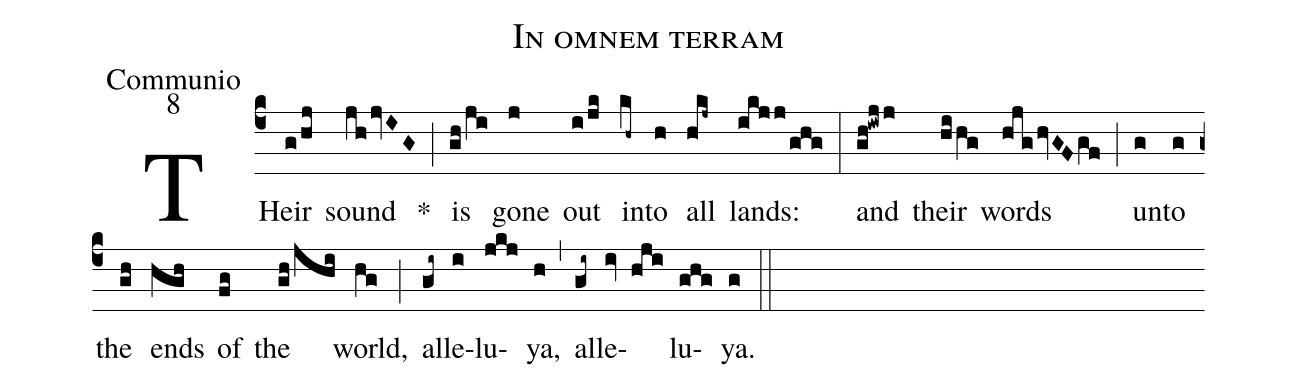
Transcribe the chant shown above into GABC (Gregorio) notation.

name:In omnem terram;
office-part:Communio;
mode:8;
%%
(c4) THeir(g/hj) sound(jh/jvIG) *(;) is(gh/ji) gone(j) out(i/jk) in(kh~)to(h) all(hkj~) lands:(ikjj/ghg) (:) and(gh!iwjj) their(hi/hg) words(hjg/hvGF/gf) (;) un(g)to(g) the(gh) ends(hgh) of(fg) the(gh/jhi) world,(hg) (;) al(gi~)le(i)lu(jkj)ya,(h) (,) al(gi~)le(iv hji)lu(ghg)ya.(g) (::)
